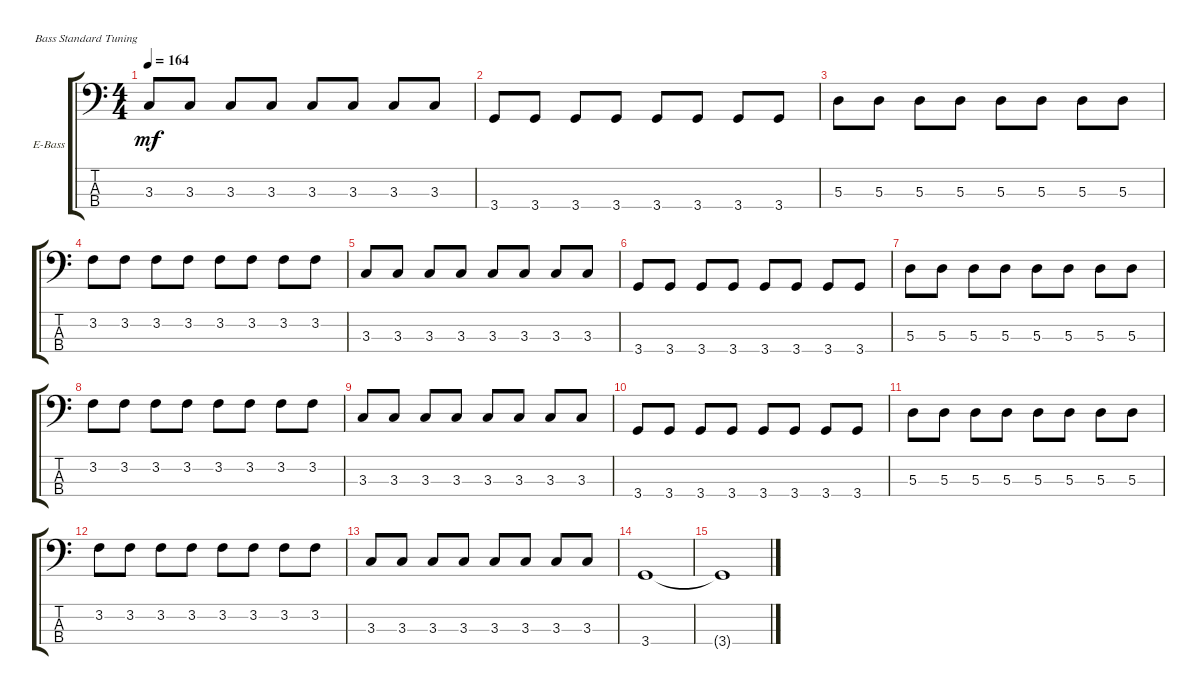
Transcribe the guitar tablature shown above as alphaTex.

\defaultSystemsLayout 4
\bracketExtendMode groupsimilarinstruments
\firstSystemTrackNameOrientation horizontal
\otherSystemsTrackNameOrientation horizontal
\track ("Electric Bass" "E-Bass") {instrument electricbassfinger}
\staff {score tabs}
\tuning (G2 D2 A1 E1)
\ts (4 4)
\tempo 164
\clef f4
\ks c
3.3.8{dy mf} 3.3.8 3.3.8 3.3.8 3.3.8 3.3.8 3.3.8 3.3.8 |
3.4.8 3.4.8 3.4.8 3.4.8 3.4.8 3.4.8 3.4.8 3.4.8 |
5.3.8 5.3.8 5.3.8 5.3.8 5.3.8 5.3.8 5.3.8 5.3.8 |
3.2.8 3.2.8 3.2.8 3.2.8 3.2.8 3.2.8 3.2.8 3.2.8 |
3.3.8 3.3.8 3.3.8 3.3.8 3.3.8 3.3.8 3.3.8 3.3.8 |
3.4.8 3.4.8 3.4.8 3.4.8 3.4.8 3.4.8 3.4.8 3.4.8 |
5.3.8 5.3.8 5.3.8 5.3.8 5.3.8 5.3.8 5.3.8 5.3.8 |
3.2.8 3.2.8 3.2.8 3.2.8 3.2.8 3.2.8 3.2.8 3.2.8 |
3.3.8 3.3.8 3.3.8 3.3.8 3.3.8 3.3.8 3.3.8 3.3.8 |
3.4.8 3.4.8 3.4.8 3.4.8 3.4.8 3.4.8 3.4.8 3.4.8 |
5.3.8 5.3.8 5.3.8 5.3.8 5.3.8 5.3.8 5.3.8 5.3.8 |
3.2.8 3.2.8 3.2.8 3.2.8 3.2.8 3.2.8 3.2.8 3.2.8 |
3.3.8 3.3.8 3.3.8 3.3.8 3.3.8 3.3.8 3.3.8 3.3.8 |
3.4.1 |
3.4{t}.1
